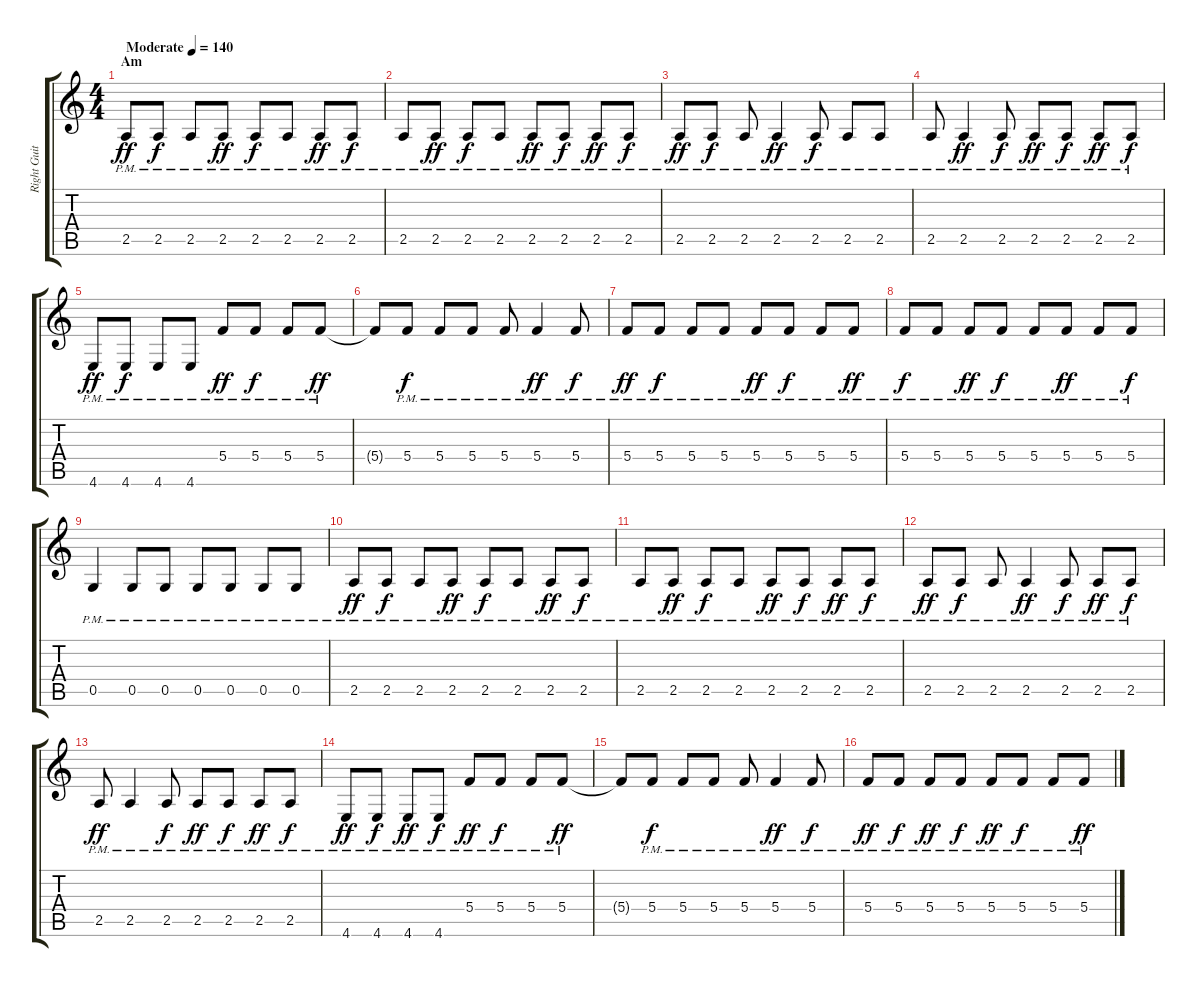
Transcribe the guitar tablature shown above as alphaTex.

\track ("Right Guitar" "Right Guit") {instrument distortionguitar}
\staff {score tabs}
\tuning (D4 A3 F3 C3 G2 C2) {hide}
\ts (4 4)
\section ("" "Am")
\tempo (140 "Moderate")
\clef g2
\ks c
2.5{pm}.8{dy ff instrument distortionguitar} 2.5{pm}.8{dy f} 2.5{pm}.8 2.5{pm}.8{dy ff} 2.5{pm}.8{dy f} 2.5{pm}.8 2.5{pm}.8{dy ff} 2.5{pm}.8{dy f} |
2.5{pm}.8 2.5{pm}.8{dy ff} 2.5{pm}.8{dy f} 2.5{pm}.8 2.5{pm}.8{dy ff} 2.5{pm}.8{dy f} 2.5{pm}.8{dy ff} 2.5{pm}.8{dy f} |
2.5{pm}.8{dy ff} 2.5{pm}.8{dy f} 2.5{pm}.8 2.5{pm}.4{dy ff} 2.5{pm}.8{dy f} 2.5{pm}.8 2.5{pm}.8 |
2.5{pm}.8 2.5{pm}.4{dy ff} 2.5{pm}.8{dy f} 2.5{pm}.8{dy ff} 2.5{pm}.8{dy f} 2.5{pm}.8{dy ff} 2.5{pm}.8{dy f} |
4.6{pm}.8{dy ff} 4.6{pm}.8{dy f} 4.6{pm}.8 4.6{pm}.8 5.4{pm}.8{dy ff} 5.4{pm}.8{dy f} 5.4{pm}.8 5.4{pm}.8{dy ff} |
5.4{t}.8 5.4{pm}.8{dy f} 5.4{pm}.8 5.4{pm}.8 5.4{pm}.8 5.4{pm}.4{dy ff} 5.4{pm}.8{dy f} |
5.4{pm}.8{dy ff} 5.4{pm}.8{dy f} 5.4{pm}.8 5.4{pm}.8 5.4{pm}.8{dy ff} 5.4{pm}.8{dy f} 5.4{pm}.8 5.4{pm}.8{dy ff} |
5.4{pm}.8{dy f} 5.4{pm}.8 5.4{pm}.8{dy ff} 5.4{pm}.8{dy f} 5.4{pm}.8 5.4{pm}.8{dy ff} 5.4{pm}.8 5.4{pm}.8{dy f} |
0.5{pm}.4 0.5{pm}.8 0.5{pm}.8 0.5{pm}.8 0.5{pm}.8 0.5{pm}.8 0.5{pm}.8 |
2.5{pm}.8{dy ff} 2.5{pm}.8{dy f} 2.5{pm}.8 2.5{pm}.8{dy ff} 2.5{pm}.8{dy f} 2.5{pm}.8 2.5{pm}.8{dy ff} 2.5{pm}.8{dy f} |
2.5{pm}.8 2.5{pm}.8{dy ff} 2.5{pm}.8{dy f} 2.5{pm}.8 2.5{pm}.8{dy ff} 2.5{pm}.8{dy f} 2.5{pm}.8{dy ff} 2.5{pm}.8{dy f} |
2.5{pm}.8{dy ff} 2.5{pm}.8{dy f} 2.5{pm}.8 2.5{pm}.4{dy ff} 2.5{pm}.8{dy f} 2.5{pm}.8{dy ff} 2.5{pm}.8{dy f} |
2.5{pm}.8{dy ff} 2.5{pm}.4 2.5{pm}.8{dy f} 2.5{pm}.8{dy ff} 2.5{pm}.8{dy f} 2.5{pm}.8{dy ff} 2.5{pm}.8{dy f} |
4.6{pm}.8{dy ff} 4.6{pm}.8{dy f} 4.6{pm}.8{dy ff} 4.6{pm}.8{dy f} 5.4{pm}.8{dy ff} 5.4{pm}.8{dy f} 5.4{pm}.8 5.4{pm}.8{dy ff} |
5.4{t}.8 5.4{pm}.8{dy f} 5.4{pm}.8 5.4{pm}.8 5.4{pm}.8 5.4{pm}.4{dy ff} 5.4{pm}.8{dy f} |
5.4{pm}.8{dy ff} 5.4{pm}.8{dy f} 5.4{pm}.8{dy ff} 5.4{pm}.8{dy f} 5.4{pm}.8{dy ff} 5.4{pm}.8{dy f} 5.4{pm}.8 5.4{pm}.8{dy ff}
